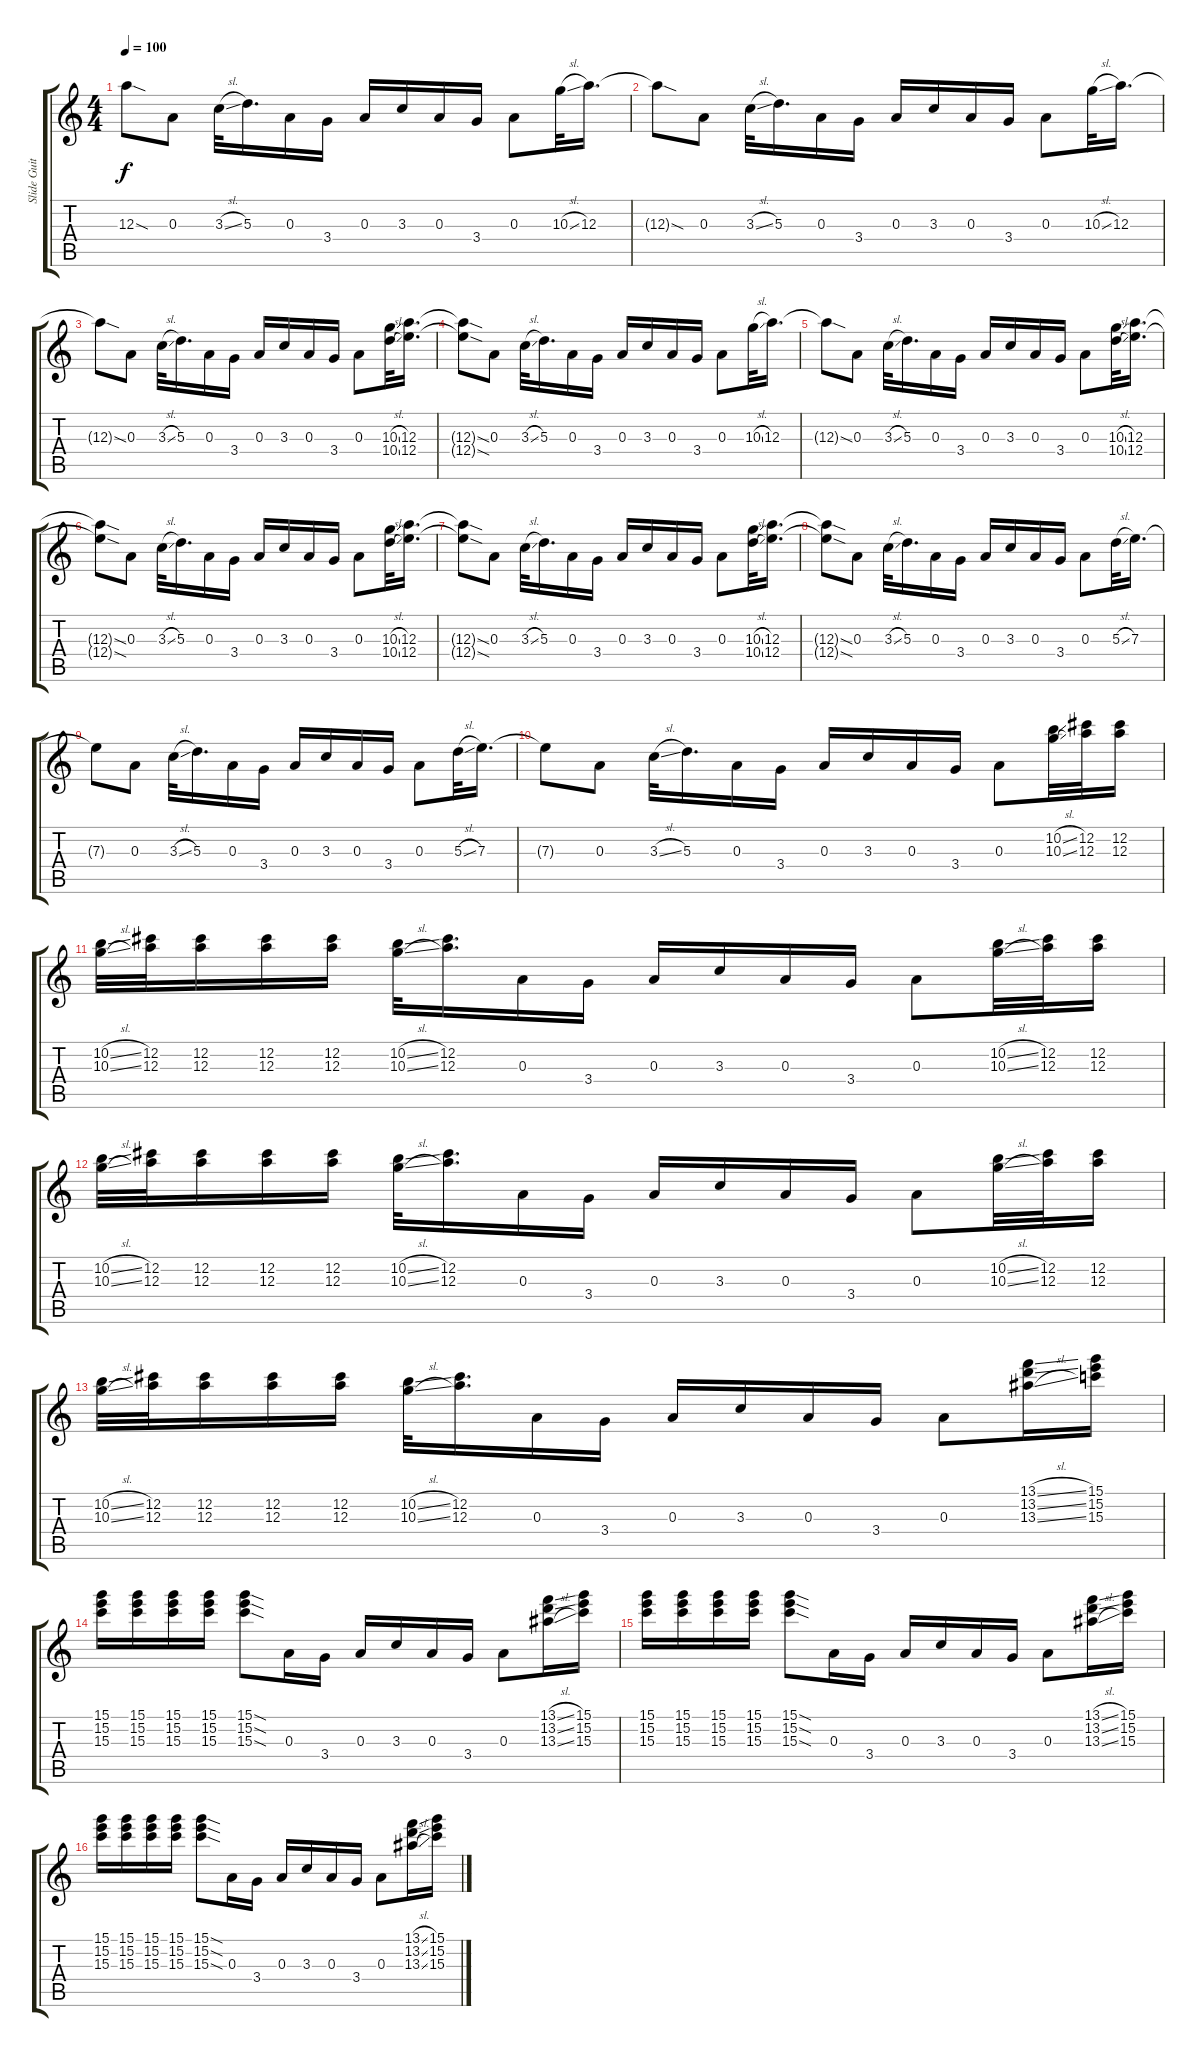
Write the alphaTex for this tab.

\track ("Slide Guitar L Phaser" "Slide Guit") {instrument overdrivenguitar}
\staff {score tabs}
\tuning (E4 Db4 A3 E3 A2 E2) {hide}
\ts (4 4)
\tempo 100
\clef g2
\ks c
12.3{sod t}.8{dy f} 0.3.8 3.3{sl}.32 5.3.16{d} 0.3.16 3.4.16 0.3.16 3.3.16 0.3.16 3.4.16 0.3.8 10.3{sl}.32 12.3.16{d} |
12.3{sod t}.8 0.3.8 3.3{sl}.32 5.3.16{d} 0.3.16 3.4.16 0.3.16 3.3.16 0.3.16 3.4.16 0.3.8 10.3{sl}.32 12.3.16{d} |
12.3{sod t}.8 0.3.8 3.3{sl}.32 5.3.16{d} 0.3.16 3.4.16 0.3.16 3.3.16 0.3.16 3.4.16 0.3.8 (10.3{sl} 10.4{sl}).32 (12.3 12.4).16{d} |
(12.3{sod t} 12.4{sod t}).8 0.3.8 3.3{sl}.32 5.3.16{d} 0.3.16 3.4.16 0.3.16 3.3.16 0.3.16 3.4.16 0.3.8 10.3{sl}.32 12.3.16{d} |
12.3{sod t}.8 0.3.8 3.3{sl}.32 5.3.16{d} 0.3.16 3.4.16 0.3.16 3.3.16 0.3.16 3.4.16 0.3.8 (10.3{sl} 10.4{sl}).32 (12.3 12.4).16{d} |
(12.3{sod t} 12.4{sod t}).8 0.3.8 3.3{sl}.32 5.3.16{d} 0.3.16 3.4.16 0.3.16 3.3.16 0.3.16 3.4.16 0.3.8 (10.3{sl} 10.4{sl}).32 (12.3 12.4).16{d} |
(12.3{sod t} 12.4{sod t}).8 0.3.8 3.3{sl}.32 5.3.16{d} 0.3.16 3.4.16 0.3.16 3.3.16 0.3.16 3.4.16 0.3.8 (10.3{sl} 10.4{sl}).32 (12.3 12.4).16{d} |
(12.3{sod t} 12.4{sod t}).8 0.3.8 3.3{sl}.32 5.3.16{d} 0.3.16 3.4.16 0.3.16 3.3.16 0.3.16 3.4.16 0.3.8 5.3{sl}.32 7.3.16{d} |
7.3{t}.8 0.3.8 3.3{sl}.32 5.3.16{d} 0.3.16 3.4.16 0.3.16 3.3.16 0.3.16 3.4.16 0.3.8 5.3{sl}.32 7.3.16{d} |
7.3{t}.8 0.3.8 3.3{sl}.32 5.3.16{d} 0.3.16 3.4.16 0.3.16 3.3.16 0.3.16 3.4.16 0.3.8 (10.2{sl} 10.3{sl}).32 (12.2 12.3).32 (12.2 12.3).16 |
(10.2{sl} 10.3{sl}).32 (12.2 12.3).32 (12.2 12.3).16 (12.2 12.3).16 (12.2 12.3).16 (10.2{sl} 10.3{sl}).32 (12.2 12.3).16{d} 0.3.16 3.4.16 0.3.16 3.3.16 0.3.16 3.4.16 0.3.8 (10.2{sl} 10.3{sl}).32 (12.2 12.3).32 (12.2 12.3).16 |
(10.2{sl} 10.3{sl}).32 (12.2 12.3).32 (12.2 12.3).16 (12.2 12.3).16 (12.2 12.3).16 (10.2{sl} 10.3{sl}).32 (12.2 12.3).16{d} 0.3.16 3.4.16 0.3.16 3.3.16 0.3.16 3.4.16 0.3.8 (10.2{sl} 10.3{sl}).32 (12.2 12.3).32 (12.2 12.3).16 |
(10.2{sl} 10.3{sl}).32 (12.2 12.3).32 (12.2 12.3).16 (12.2 12.3).16 (12.2 12.3).16 (10.2{sl} 10.3{sl}).32 (12.2 12.3).16{d} 0.3.16 3.4.16 0.3.16 3.3.16 0.3.16 3.4.16 0.3.8 (13.1{sl} 13.2{sl} 13.3{sl}).16 (15.1 15.2 15.3).16 |
(15.1 15.2 15.3).16 (15.1 15.2 15.3).16 (15.1 15.2 15.3).16 (15.1 15.2 15.3).16 (15.1{sod} 15.2{sod} 15.3{sod}).8 0.3.16 3.4.16 0.3.16 3.3.16 0.3.16 3.4.16 0.3.8 (13.1{sl} 13.2{sl} 13.3{sl}).16 (15.1 15.2 15.3).16 |
(15.1 15.2 15.3).16 (15.1 15.2 15.3).16 (15.1 15.2 15.3).16 (15.1 15.2 15.3).16 (15.1{sod} 15.2{sod} 15.3{sod}).8 0.3.16 3.4.16 0.3.16 3.3.16 0.3.16 3.4.16 0.3.8 (13.1{sl} 13.2{sl} 13.3{sl}).16 (15.1 15.2 15.3).16 |
(15.1 15.2 15.3).16 (15.1 15.2 15.3).16 (15.1 15.2 15.3).16 (15.1 15.2 15.3).16 (15.1{sod} 15.2{sod} 15.3{sod}).8 0.3.16 3.4.16 0.3.16 3.3.16 0.3.16 3.4.16 0.3.8 (13.1{sl} 13.2{sl} 13.3{sl}).16 (15.1 15.2 15.3).16
